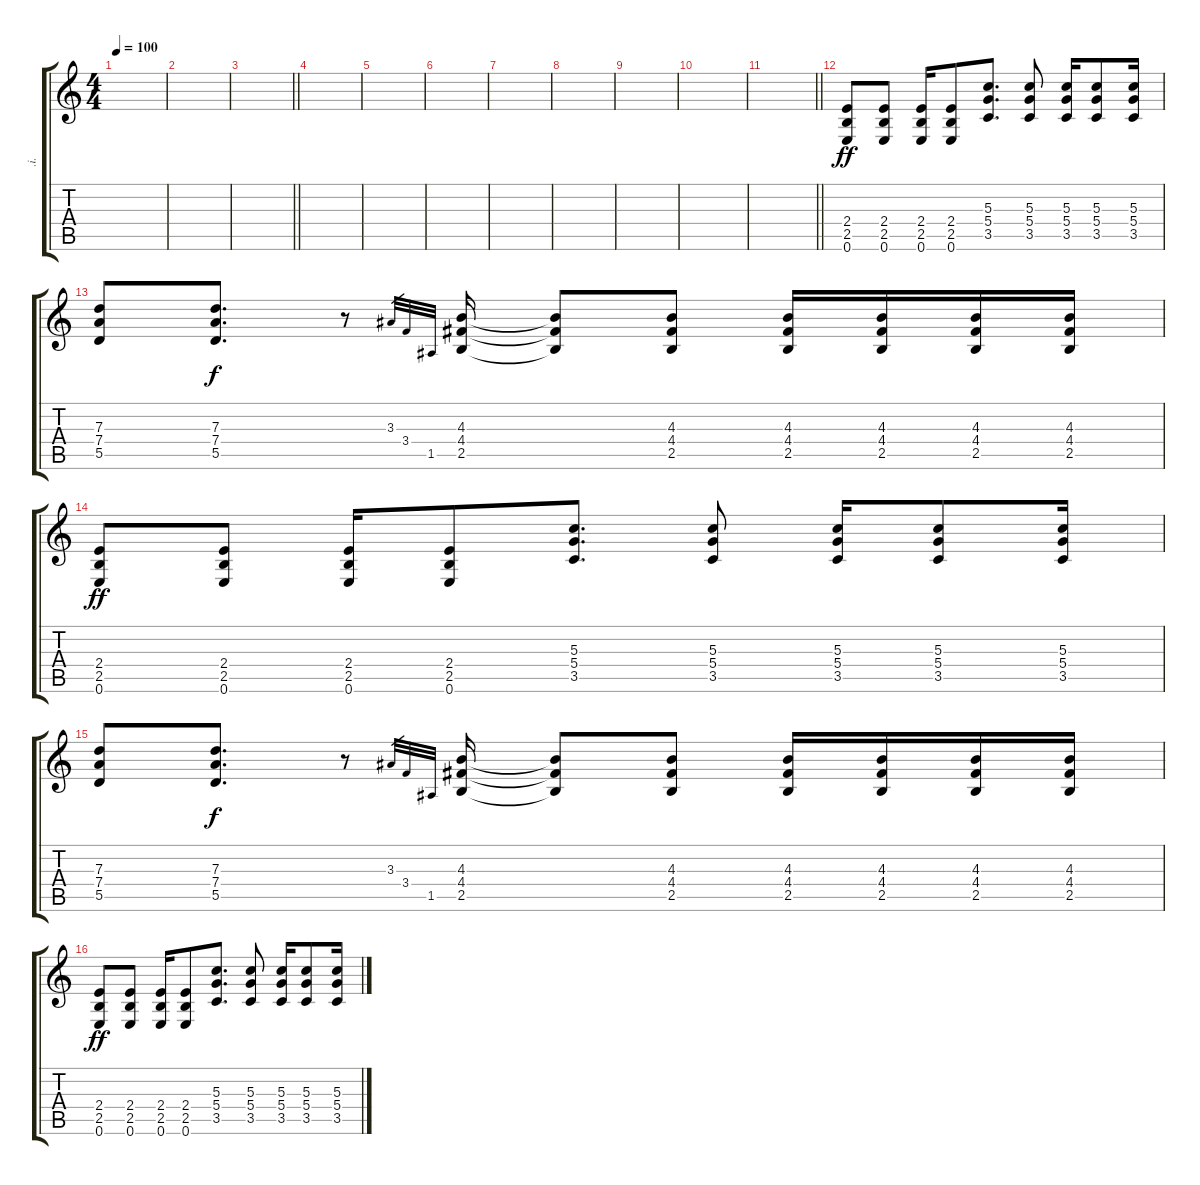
\track (".i." ".i.") {instrument overdrivenguitar}
\staff {score tabs}
\tuning (E4 B3 G3 D3 A2 E2) {hide}
\ts (4 4)
\tempo 100
\clef g2
\ks c
|
|
\barLineRight lightlight
|
|
|
|
|
|
|
|
\barLineRight lightlight
|
(2.4 2.5 0.6).8{dy ff} (2.4 2.5 0.6).8 (2.4 2.5 0.6).16 (2.4 2.5 0.6).8 (5.3 5.4 3.5).8{d} (5.3 5.4 3.5).8 (5.3 5.4 3.5).16 (5.3 5.4 3.5).8 (5.3 5.4 3.5).16 |
(7.3 7.4 5.5).8 (7.3 7.4 5.5).8{d dy f} r.8 3.3.32{gr} 3.4.32{gr} 1.5.32{gr} (4.3 4.4 2.5).16 (4.3{t} 4.4{t} 2.5{t}).8 (4.3 4.4 2.5).8 (4.3 4.4 2.5).16 (4.3 4.4 2.5).16 (4.3 4.4 2.5).16 (4.3 4.4 2.5).16 |
(2.4 2.5 0.6).8{dy ff} (2.4 2.5 0.6).8 (2.4 2.5 0.6).16 (2.4 2.5 0.6).8 (5.3 5.4 3.5).8{d} (5.3 5.4 3.5).8 (5.3 5.4 3.5).16 (5.3 5.4 3.5).8 (5.3 5.4 3.5).16 |
(7.3 7.4 5.5).8 (7.3 7.4 5.5).8{d dy f} r.8 3.3.32{gr} 3.4.32{gr} 1.5.32{gr} (4.3 4.4 2.5).16 (4.3{t} 4.4{t} 2.5{t}).8 (4.3 4.4 2.5).8 (4.3 4.4 2.5).16 (4.3 4.4 2.5).16 (4.3 4.4 2.5).16 (4.3 4.4 2.5).16 |
(2.4 2.5 0.6).8{dy ff} (2.4 2.5 0.6).8 (2.4 2.5 0.6).16 (2.4 2.5 0.6).8 (5.3 5.4 3.5).8{d} (5.3 5.4 3.5).8 (5.3 5.4 3.5).16 (5.3 5.4 3.5).8 (5.3 5.4 3.5).16
